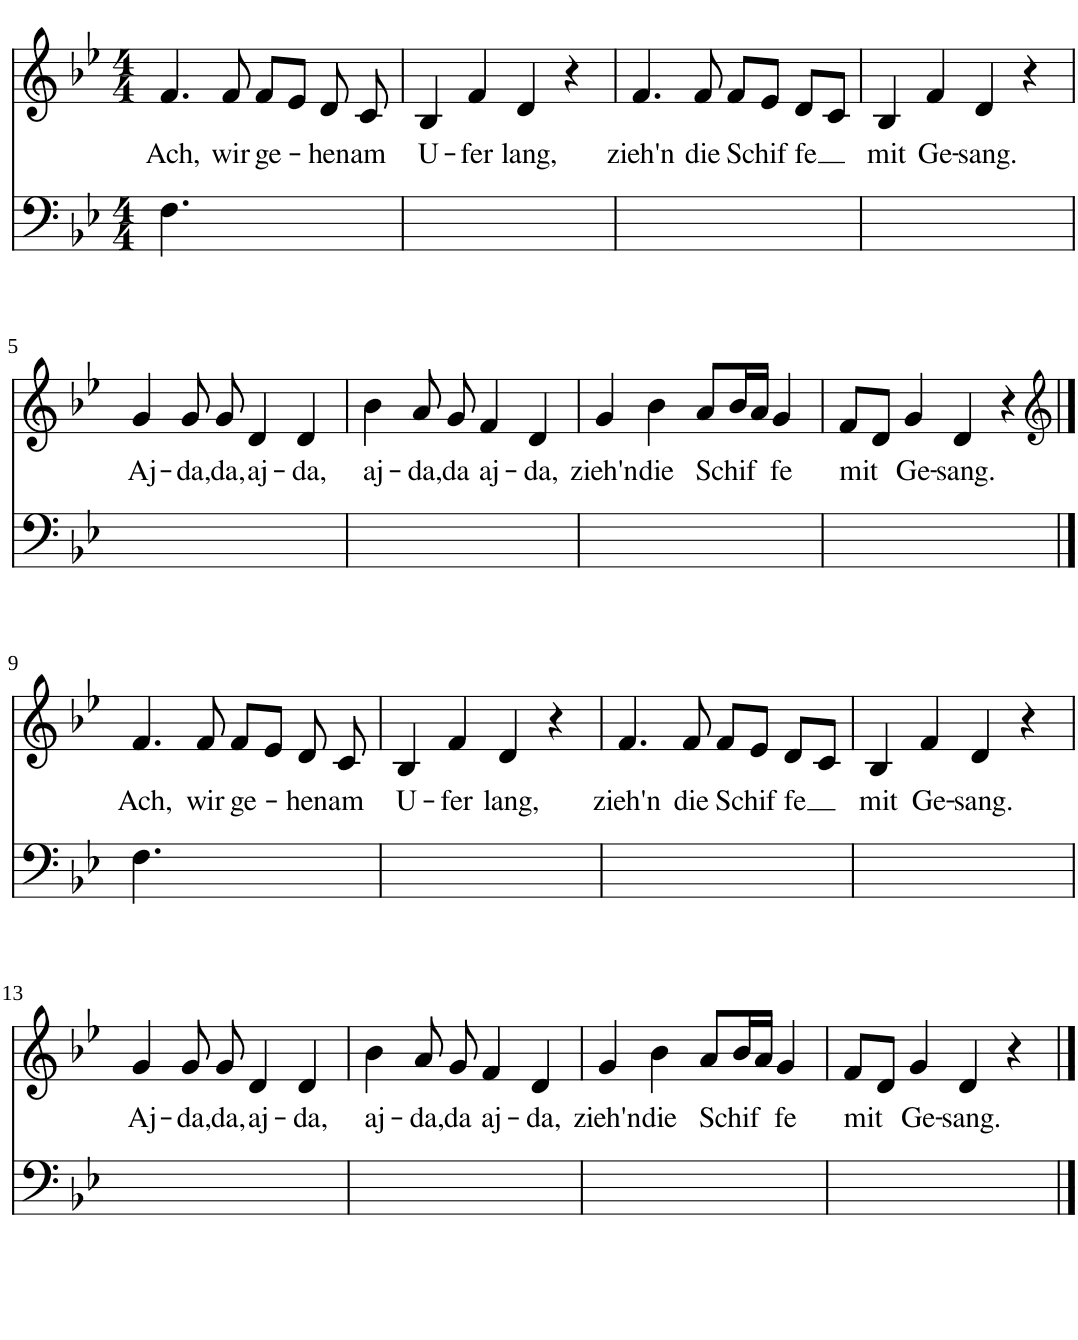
**kern	**kern	**text
*part2	*part1	*part1
*staff2	*staff1	*staff1
*clefF4	*clefG2	*
*k[b-e-]	*k[b-e-]	*
*B-:	*B-:	*
*M4/4	*M4/4	*
=1	=1	=1
!	!	!LO:LY:b
4.F\	4.f/	Ach,
!	!	!LO:LY:b
8ryy	8f/	wir
!	!	!LO:LY:b
2ryy	8f/L	ge-
.	8e-/J	.
!	!	!LO:LY:b
.	8d/	-hen
!	!	!LO:LY:b
.	8c/	am
=2	=2	=2
!	!	!LO:LY:b
1ryy	4B-/	U-
!	!	!LO:LY:b
.	4f/	-fer
!	!	!LO:LY:b
.	4d/	lang,
.	4r	.
=3	=3	=3
!	!	!LO:LY:b
1ryy	4.f/	zieh'n
!	!	!LO:LY:b
.	8f/	die
!	!	!LO:LY:b
.	8f/L	Schif-
.	8e-/J	.
!	!	!LO:LY:b
.	8d/L	-fe
.	8c/J	.
=4	=4	=4
!	!	!LO:LY:b
1ryy	4B-/	mit
!	!	!LO:LY:b
.	4f/	Ge-
!	!	!LO:LY:b
.	4d/	-sang.
.	4r	.
!!LO:LB:g=z
=5	=5	=5
!	!	!LO:LY:b
1ryy	4g/	Aj-
!	!	!LO:LY:b
.	8g/	-da,
!	!	!LO:LY:b
.	8g/	da,
!	!	!LO:LY:b
.	4d/	aj-
!	!	!LO:LY:b
.	4d/	-da,
=6	=6	=6
!	!	!LO:LY:b
1ryy	4b-\	aj-
!	!	!LO:LY:b
.	8a/	-da,
!	!	!LO:LY:b
.	8g/	da
!	!	!LO:LY:b
.	4f/	aj-
!	!	!LO:LY:b
.	4d/	-da,
=7	=7	=7
!	!	!LO:LY:b
1ryy	4g/	zieh'n
!	!	!LO:LY:b
.	4b-\	die
!	!	!LO:LY:b
.	8a/L	Schif-
.	16b-/L	.
.	16a/JJ	.
!	!	!LO:LY:b
.	4g/	-fe
=8	=8	=8
!	!	!LO:LY:b
1ryy	8f/L	mit
.	8d/J	.
!	!	!LO:LY:b
.	4g/	Ge-
!	!	!LO:LY:b
.	4d/	-sang.
.	4r	.
!!LO:LB:g=z
==9	==9	==9
*	*clefG2	*
!	!	!LO:LY:b
4.F\	4.f/	Ach,
!	!	!LO:LY:b
8ryy	8f/	wir
!	!	!LO:LY:b
2ryy	8f/L	ge-
.	8e-/J	.
!	!	!LO:LY:b
.	8d/	-hen
!	!	!LO:LY:b
.	8c/	am
=10	=10	=10
!	!	!LO:LY:b
1ryy	4B-/	U-
!	!	!LO:LY:b
.	4f/	-fer
!	!	!LO:LY:b
.	4d/	lang,
.	4r	.
=11	=11	=11
!	!	!LO:LY:b
1ryy	4.f/	zieh'n
!	!	!LO:LY:b
.	8f/	die
!	!	!LO:LY:b
.	8f/L	Schif-
.	8e-/J	.
!	!	!LO:LY:b
.	8d/L	-fe
.	8c/J	.
=12	=12	=12
!	!	!LO:LY:b
1ryy	4B-/	mit
!	!	!LO:LY:b
.	4f/	Ge-
!	!	!LO:LY:b
.	4d/	-sang.
.	4r	.
!!LO:LB:g=z
=13	=13	=13
!	!	!LO:LY:b
1ryy	4g/	Aj-
!	!	!LO:LY:b
.	8g/	-da,
!	!	!LO:LY:b
.	8g/	da,
!	!	!LO:LY:b
.	4d/	aj-
!	!	!LO:LY:b
.	4d/	-da,
=14	=14	=14
!	!	!LO:LY:b
1ryy	4b-\	aj-
!	!	!LO:LY:b
.	8a/	-da,
!	!	!LO:LY:b
.	8g/	da
!	!	!LO:LY:b
.	4f/	aj-
!	!	!LO:LY:b
.	4d/	-da,
=15	=15	=15
!	!	!LO:LY:b
1ryy	4g/	zieh'n
!	!	!LO:LY:b
.	4b-\	die
!	!	!LO:LY:b
.	8a/L	Schif-
.	16b-/L	.
.	16a/JJ	.
!	!	!LO:LY:b
.	4g/	-fe
=16	=16	=16
!	!	!LO:LY:b
1ryy	8f/L	mit
.	8d/J	.
!	!	!LO:LY:b
.	4g/	Ge-
!	!	!LO:LY:b
.	4d/	-sang.
.	4r	.
==	==	==
*-	*-	*-
